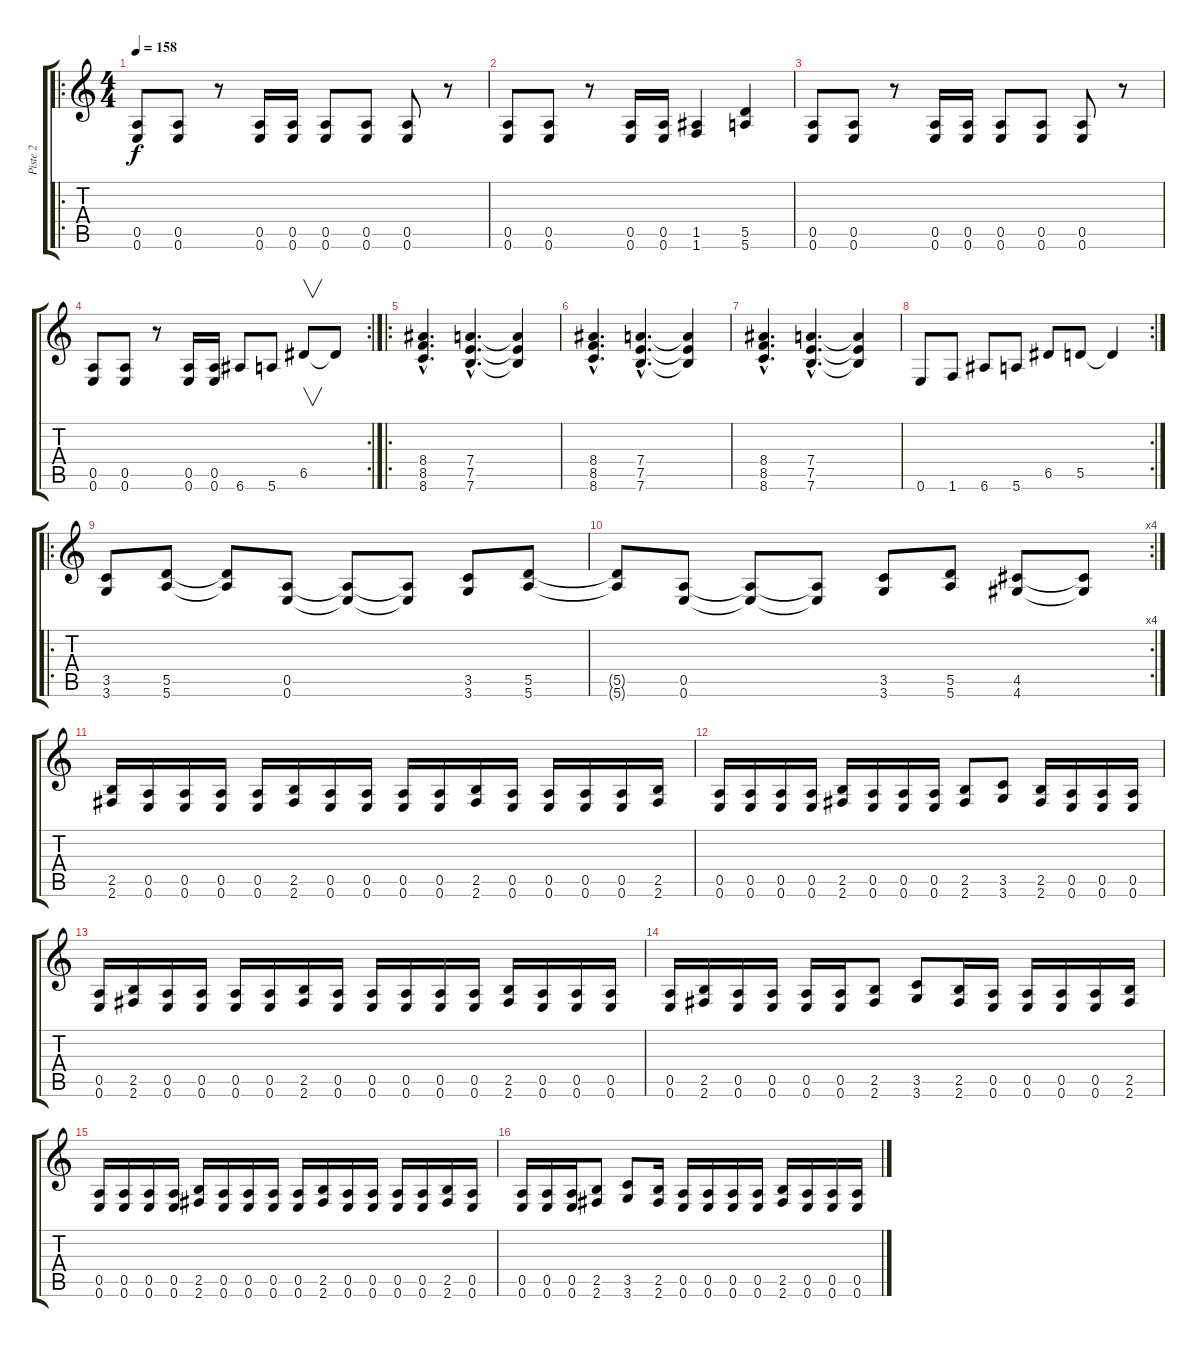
\track ("Piste 2" "Piste 2") {instrument distortionguitar}
\staff {score tabs}
\tuning (E4 B3 G3 D3 A2 E2) {hide}
\ro
\ts (4 4)
\tempo 158
\clef g2
\ks c
(0.5 0.6).8{dy f volume 13} (0.5 0.6).8 r.8 (0.5 0.6).16 (0.5 0.6).16 (0.5 0.6).8 (0.5 0.6).8 (0.5 0.6).8 r.8 |
(0.5 0.6).8 (0.5 0.6).8 r.8 (0.5 0.6).16 (0.5 0.6).16 (1.5 1.6).4 (5.5 5.6).4 |
(0.5 0.6).8 (0.5 0.6).8 r.8 (0.5 0.6).16 (0.5 0.6).16 (0.5 0.6).8 (0.5 0.6).8 (0.5 0.6).8 r.8 |
\rc 2
(0.5 0.6).8 (0.5 0.6).8 r.8 (0.5 0.6).16 (0.5 0.6).16 6.6.8 5.6.8 6.5.8{v} 6.5{t}.8 |
\ro
(8.4{hac} 8.5{hac} 8.6{hac}).4{d} (7.4{hac} 7.5{hac} 7.6{hac}).4{d} (7.4{t} 7.5{t} 7.6{t}).4 |
(8.4{hac} 8.5{hac} 8.6{hac}).4{d} (7.4{hac} 7.5{hac} 7.6{hac}).4{d} (7.4{t} 7.5{t} 7.6{t}).4 |
(8.4{hac} 8.5{hac} 8.6{hac}).4{d} (7.4{hac} 7.5{hac} 7.6{hac}).4{d} (7.4{t} 7.5{t} 7.6{t}).4 |
\rc 2
0.6.8 1.6.8 6.6.8 5.6.8 6.5.8 5.5.8 5.5{t}.4 |
\ro
(3.5 3.6).8 (5.5 5.6).8 (5.5{t} 5.6{t}).8 (0.5 0.6).8 (0.5{t} 0.6{t}).8 (0.5{t} 0.6{t}).8 (3.5 3.6).8 (5.5 5.6).8 |
\rc 4
(5.5{t} 5.6{t}).8 (0.5 0.6).8 (0.5{t} 0.6{t}).8 (0.5{t} 0.6{t}).8 (3.5 3.6).8 (5.5 5.6).8 (4.5 4.6).8 (4.5{t} 4.6{t}).8 |
(2.5 2.6).16 (0.5 0.6).16 (0.5 0.6).16 (0.5 0.6).16 (0.5 0.6).16 (2.5 2.6).16 (0.5 0.6).16 (0.5 0.6).16 (0.5 0.6).16 (0.5 0.6).16 (2.5 2.6).16 (0.5 0.6).16 (0.5 0.6).16 (0.5 0.6).16 (0.5 0.6).16 (2.5 2.6).16 |
(0.5 0.6).16 (0.5 0.6).16 (0.5 0.6).16 (0.5 0.6).16 (2.5 2.6).16 (0.5 0.6).16 (0.5 0.6).16 (0.5 0.6).16 (2.5 2.6).8 (3.5 3.6).8 (2.5 2.6).16 (0.5 0.6).16 (0.5 0.6).16 (0.5 0.6).16 |
(0.5 0.6).16 (2.5 2.6).16 (0.5 0.6).16 (0.5 0.6).16 (0.5 0.6).16 (0.5 0.6).16 (2.5 2.6).16 (0.5 0.6).16 (0.5 0.6).16 (0.5 0.6).16 (0.5 0.6).16 (0.5 0.6).16 (2.5 2.6).16 (0.5 0.6).16 (0.5 0.6).16 (0.5 0.6).16 |
(0.5 0.6).16 (2.5 2.6).16 (0.5 0.6).16 (0.5 0.6).16 (0.5 0.6).16 (0.5 0.6).16 (2.5 2.6).8 (3.5 3.6).8 (2.5 2.6).16 (0.5 0.6).16 (0.5 0.6).16 (0.5 0.6).16 (0.5 0.6).16 (2.5 2.6).16 |
(0.5 0.6).16 (0.5 0.6).16 (0.5 0.6).16 (0.5 0.6).16 (2.5 2.6).16 (0.5 0.6).16 (0.5 0.6).16 (0.5 0.6).16 (0.5 0.6).16 (2.5 2.6).16 (0.5 0.6).16 (0.5 0.6).16 (0.5 0.6).16 (0.5 0.6).16 (2.5 2.6).16 (0.5 0.6).16 |
(0.5 0.6).16 (0.5 0.6).16 (0.5 0.6).16 (2.5 2.6).8 (3.5 3.6).8 (2.5 2.6).16 (0.5 0.6).16 (0.5 0.6).16 (0.5 0.6).16 (0.5 0.6).16 (2.5 2.6).16 (0.5 0.6).16 (0.5 0.6).16 (0.5 0.6).16
